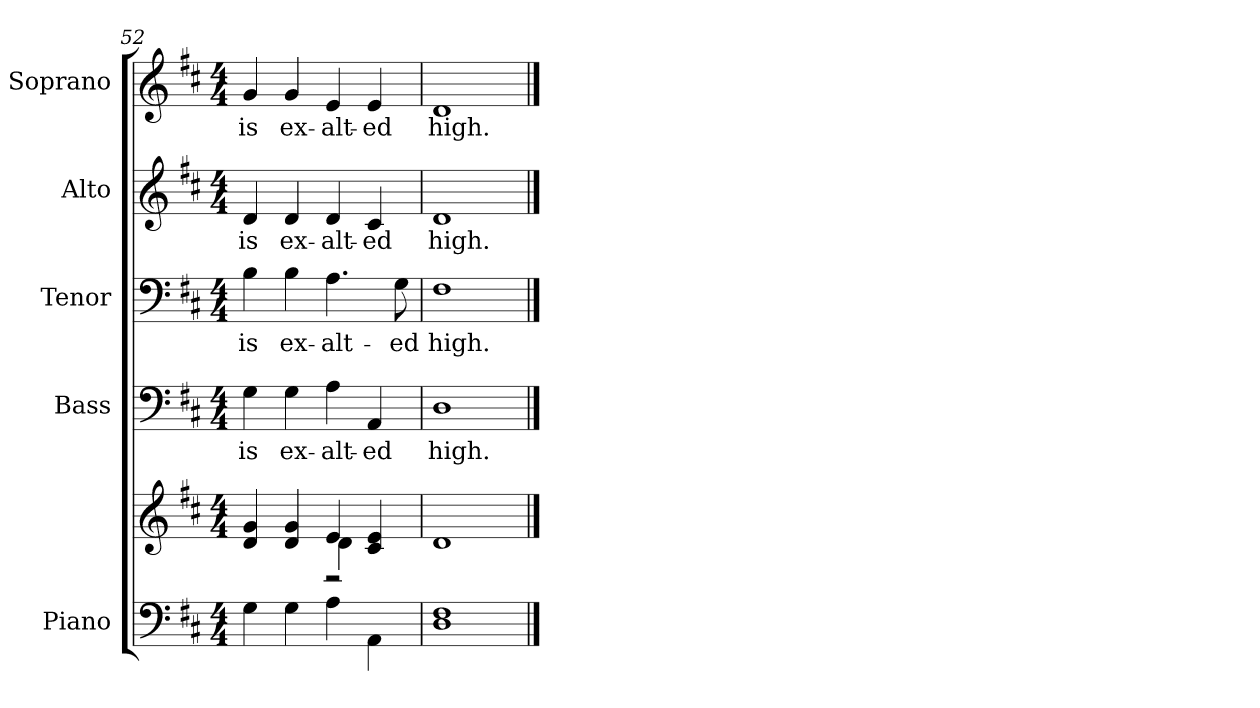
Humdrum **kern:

**kern	**kern	**kern	**text	**kern	**text	**kern	**text	**kern	**text
*part5	*part5	*part4	*part4	*part3	*part3	*part2	*part2	*part1	*part1
*staff6	*staff5	*staff4	*staff4	*staff3	*staff3	*staff2	*staff2	*staff1	*staff1
*I"Piano	*	*I"Bass	*	*I"Tenor	*	*I"Alto	*	*I"Soprano	*
*I'Pno.	*	*I'B.	*	*I'T.	*	*I'A.	*	*I'S.	*
*clefF4	*clefG2	*clefF4	*	*clefF4	*	*clefG2	*	*clefG2	*
*k[f#c#]	*k[f#c#]	*k[f#c#]	*	*k[f#c#]	*	*k[f#c#]	*	*k[f#c#]	*
*D:	*D:	*D:	*	*D:	*	*D:	*	*D:	*
*M4/4	*M4/4	*M4/4	*	*M4/4	*	*M4/4	*	*M4/4	*
=52	=52	=52	=52	=52	=52	=52	=52	=52	=52
*^	*^	*	*	*	*	*	*	*	*
!	!	!	!	!	!LO:LY:b:color=#000000	!	!	!	!	!	!
!	!	!	!	!	!	!	!LO:LY:b:color=#000000	!	!	!	!
!	!	!	!	!	!	!	!	!	!LO:LY:b:color=#000000	!	!
!	!	!	!	!	!	!	!	!	!	!	!LO:LY:b:color=#000000
4Gi\	2ryy	4di/ 4gi	2ryy	4Gi\	is	4Bi\	is	4di/	is	4gi/	is
!	!	!	!	!	!LO:LY:b:color=#000000	!	!	!	!	!	!
!	!	!	!	!	!	!	!LO:LY:b:color=#000000	!	!	!	!
!	!	!	!	!	!	!	!	!	!LO:LY:b:color=#000000	!	!
!	!	!	!	!	!	!	!	!	!	!	!LO:LY:b:color=#000000
4Gi\	.	4di/ 4gi	.	4Gi\	ex-	4Bi\	ex-	4di/	ex-	4gi/	ex-
!	!	!	!	!	!LO:LY:b:color=#000000	!	!	!	!	!	!
!	!	!	!	!	!	!	!LO:LY:b:color=#000000	!	!	!	!
!	!	!	!	!	!	!	!	!	!LO:LY:b:color=#000000	!	!
!	!	!	!	!	!	!	!	!	!	!	!LO:LY:b:color=#000000
2r	4Ai\	4ei/	4di\	4Ai\	-alt-	4.Ai\	-alt-	4di/	-alt-	4ei/	-alt-
!	!	!	!	!	!LO:LY:b:color=#000000	!	!	!	!	!	!
!	!	!	!	!	!	!	!	!	!LO:LY:b:color=#000000	!	!
!	!	!	!	!	!	!	!	!	!	!	!LO:LY:b:color=#000000
.	4AAi\	4c#i/ 4ei	4ryy	4AAi/	-ed	.	.	4c#i/	-ed	4ei/	-ed
!	!	!	!	!	!	!	!LO:LY:b:color=#000000	!	!	!	!
.	.	.	.	.	.	8Gi\	-ed	.	.	.	.
*v	*v	*	*	*	*	*	*	*	*	*	*
*	*v	*v	*	*	*	*	*	*	*	*
=53	=53	=53	=53	=53	=53	=53	=53	=53	=53
!	!	!	!LO:LY:b:color=#000000	!	!	!	!	!	!
!	!	!	!	!	!LO:LY:b:color=#000000	!	!	!	!
!	!	!	!	!	!	!	!LO:LY:b:color=#000000	!	!
!	!	!	!	!	!	!	!	!	!LO:LY:b:color=#000000
1Di 1F#i	1di	1Di	high.	1F#i	high.	1di	high.	1di	high.
==	==	==	==	==	==	==	==	==	==
*-	*-	*-	*-	*-	*-	*-	*-	*-	*-
